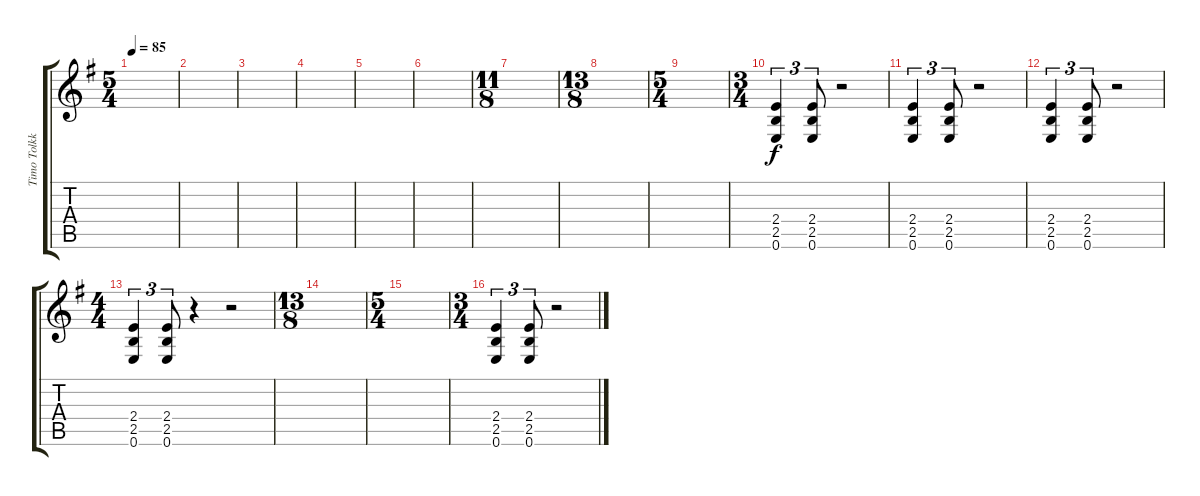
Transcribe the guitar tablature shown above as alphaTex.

\track ("Timo Tolkki II" "Timo Tolkk") {instrument distortionguitar}
\staff {score tabs}
\tuning (E4 B3 G3 D3 A2 E2) {hide}
\ts (5 4)
\tempo 85
\clef g2
\ks g
|
|
|
|
|
|
\ts (11 8)
|
\ts (13 8)
|
\ts (5 4)
|
\ts (3 4)
(2.4 2.5 0.6).4{tu (3 2)} (2.4 2.5 0.6).8{tu (3 2)} r.2 |
(2.4 2.5 0.6).4{tu (3 2)} (2.4 2.5 0.6).8{tu (3 2)} r.2 |
(2.4 2.5 0.6).4{tu (3 2)} (2.4 2.5 0.6).8{tu (3 2)} r.2 |
\ts (4 4)
(2.4 2.5 0.6).4{tu (3 2)} (2.4 2.5 0.6).8{tu (3 2)} r.4 r.2 |
\ts (13 8)
|
\ts (5 4)
|
\ts (3 4)
(2.4 2.5 0.6).4{tu (3 2)} (2.4 2.5 0.6).8{tu (3 2)} r.2
